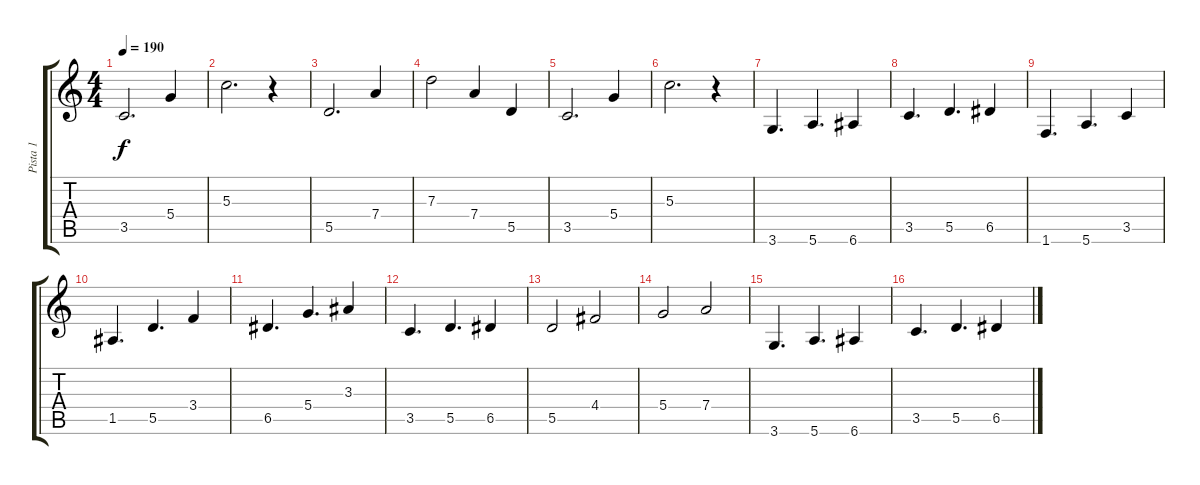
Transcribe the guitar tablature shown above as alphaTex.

\track ("Pista 1" "Pista 1") {instrument overdrivenguitar}
\staff {score tabs}
\tuning (E4 B3 G3 D3 A2 E2) {hide}
\ts (4 4)
\tempo 190
\clef g2
\ks c
3.5.2{d dy f} 5.4.4 |
5.3.2{d} r.4 |
5.5.2{d} 7.4.4 |
7.3.2 7.4.4 5.5.4 |
3.5.2{d} 5.4.4 |
5.3.2{d} r.4 |
3.6.4{d} 5.6.4{d} 6.6.4 |
3.5.4{d} 5.5.4{d} 6.5.4 |
1.6.4{d} 5.6.4{d} 3.5.4 |
1.5.4{d} 5.5.4{d} 3.4.4 |
6.5.4{d} 5.4.4{d} 3.3.4 |
3.5.4{d} 5.5.4{d} 6.5.4 |
5.5.2 4.4.2 |
5.4.2 7.4.2 |
3.6.4{d} 5.6.4{d} 6.6.4 |
3.5.4{d} 5.5.4{d} 6.5.4
